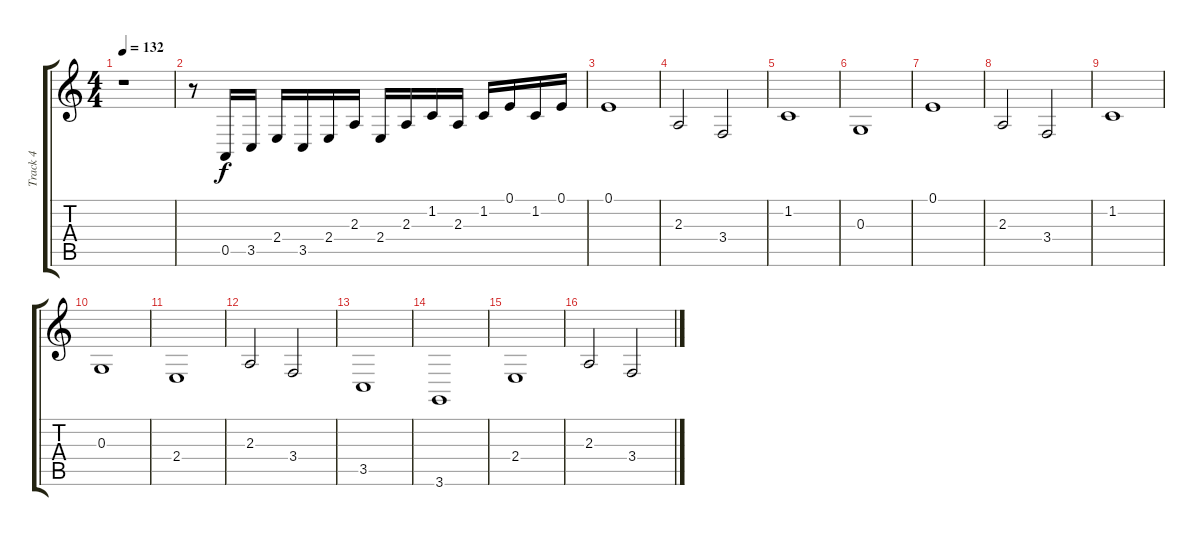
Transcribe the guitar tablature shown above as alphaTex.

\track ("Track 4" "Track 4") {instrument honkytonkpiano}
\staff {score tabs}
\tuning (E4 B3 G3 D3 A2 E2) {hide}
\ts (4 4)
\tempo 132
\clef g2
\ks c
r.1{dy f} |
r.8 0.5.16{volume 16 balance 16} 3.5.16{balance 0} 2.4.16{balance 16} 3.5.16{balance 0} 2.4.16{balance 16} 2.3.16{balance 0} 2.4.16{balance 16} 2.3.16{balance 0} 1.2.16{balance 16} 2.3.16{balance 0} 1.2.16{balance 16} 0.1.16{balance 0} 1.2.16{balance 16} 0.1.16{balance 0} |
0.1.1{volume 16 balance 12} |
2.3.2 3.4.2 |
1.2.1 |
0.3.1 |
0.1.1 |
2.3.2 3.4.2 |
1.2.1 |
0.3.1 |
2.4.1 |
2.3.2 3.4.2 |
3.5.1 |
3.6.1 |
2.4.1 |
2.3.2 3.4.2
